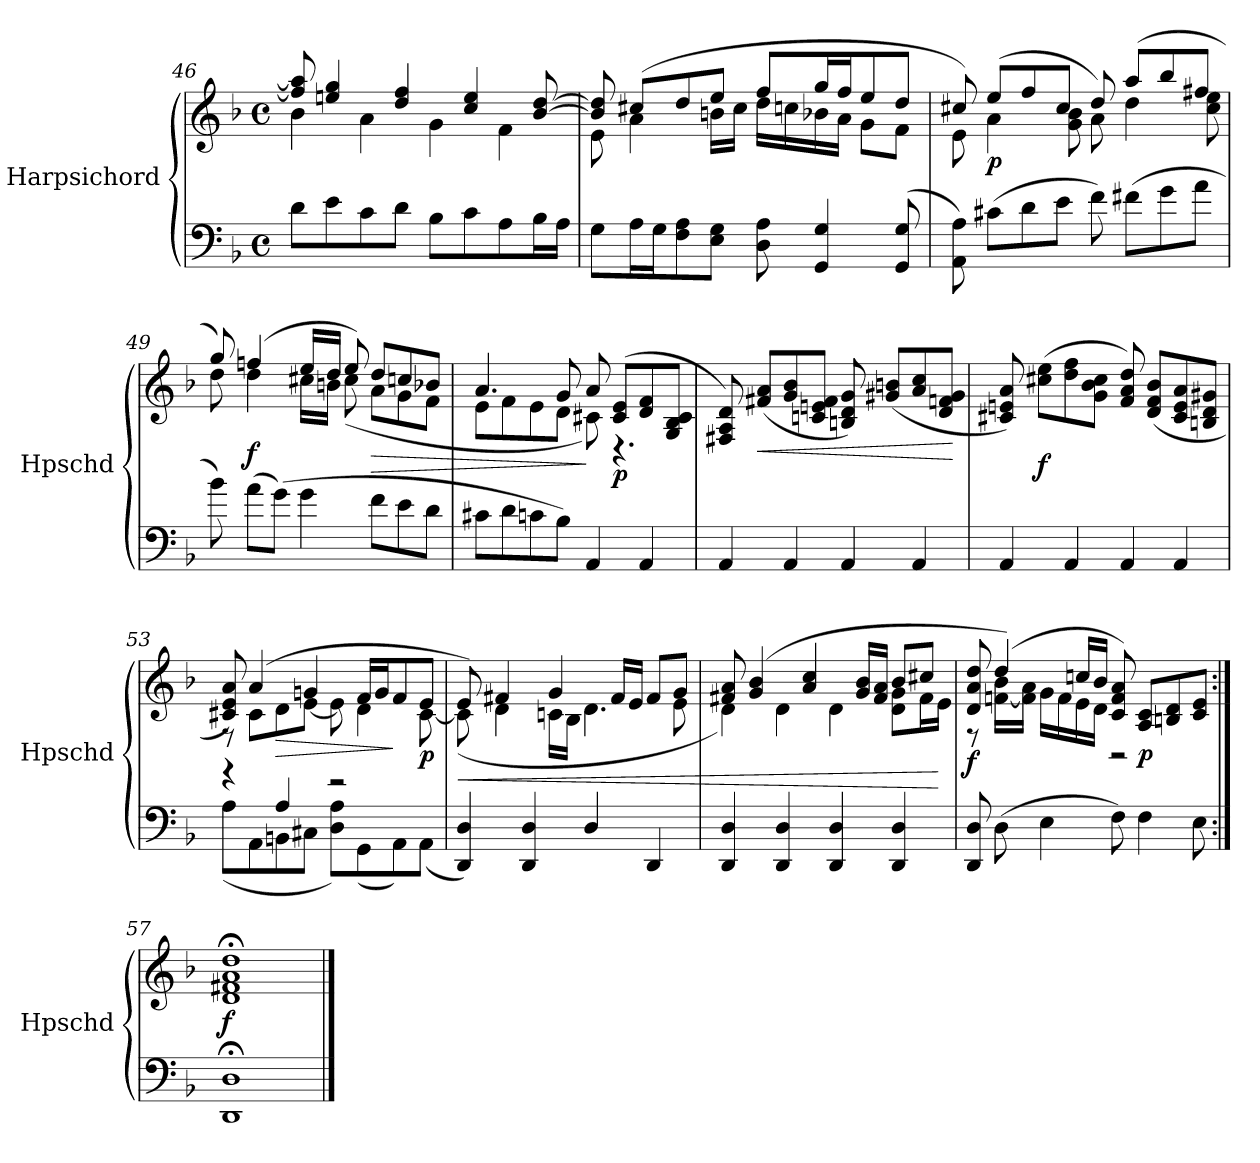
**kern	**kern	**dynam
*part1	*part1	*part1
*staff2	*staff1	*staff1/2
*I"Harpsichord	*	*
*I'Hpschd	*	*
*clefF4	*clefG2	*
*k[b-]	*k[b-]	*
*M4/4	*M4/4	*
*met(c)	*met(c)	*
=46	=46	=46
*	*^	*
8d\L	8ff]/ 8aa]/	4b-\	.
8e\	4een/ 4gg/	.	.
8c\	.	4a\	.
8d\J	4dd/ 4ff/	.	.
8B-\L	.	4g\	.
8c\	4cc/ 4ee/	.	.
8A\	.	4f\	.
16B-\L	[8b-/ [8dd/	.	.
16A\JJ	.	.	.
=47	=47	=47	=47
8G\L	8b-]/ 8dd]/	8e\	.
16A\L	(8cc#X/L	4a\	.
16G\J	.	.	.
8F\ 8A\	8dd/	.	.
8E\ 8G\J	8ee/J	16bn\LL	.
.	.	16cc#\JJ	.
8D\ 8A\	8ff/L	16dd\LL	.
.	.	16ccn\	.
4GG/ 4G/	16gg/L	16b-X\	.
.	16ff/J	16a\JJ	.
.	8ee/	8g\L	.
(8GG/ 8G/	8dd/J	8f\J	.
=48	=48	=48	=48
8AA\ 8A\)	8cc#X/)	8e\	.
(8c#X\L	(8ee/L	4a\	p
8d\	8ff/	.	.
8e\J	8cc#/J	8g\ 8b-\	.
8f\)	8dd/)	8a\	.
(8f#X\L	(8aa/L	4dd\	.
8g\	8bb-/	.	.
8a\J	8ff#X/J	8cc#\ 8ee\	.
=49	=49	=49	=49
8b-\)	8gg/)	8dd\	.
(8a\L	(4ffn/	4dd\	f
(8g\J)	.	.	.
4g\	16ee/LL	16cc#X\LL	.
.	16dd/JJ	16bn\JJ	.
.	8ee/)	(8cc#\	.
!	!	!	!LO:HP:b
8f\L	8dd/L	8a\L	>
8e\	8ccn/	8g\	.
8d\J	8b-X/J	8f\J	.
=50	=50	=50	=50
8c#X\L	4.a/	8e\L	.
8d\	.	8f\	.
8cn\	.	8e\	.
8B-\J)	8g/	8d\J	.
4AA/	8a/	8c#X\)	]
.	(8c#/ 8e/L	4.r	p
4AA/	8d/ 8f/	.	.
.	8G/ 8B-/ 8c#/J	.	.
*	*v	*v	*
=51	=51	=51
4AA/	8F#X/ 8A/ 8d/)	.
!	!	!LO:HP:b
.	(8f#X/ 8a/L	<
4AA/	8g/ 8b-/	.
.	8cn/ 8en/ 8f#/J	.
4AA/	8Bn/ 8d/ 8g/)	.
.	(8g#X/ 8bn/L	.
4AA/	8a/ 8cc/	.
.	8d/ 8fn/ 8g#/J	.
.	.	[
=52	=52	=52
4AA/	8c#X/ 8en/ 8a/)	.
.	(8cc#X\ 8ee\L	f
4AA/	8dd\ 8ff\	.
.	8g\ 8b-\ 8cc#\J	.
4AA/	8f/ 8a/ 8dd/)	.
.	(8d/ 8f/ 8b-/L	.
4AA/	8c#/ 8e/ 8a/	.
.	8Bn/ 8d/ 8g#X/J	.
=53	=53	=53
*^	*^	*
4r	(8A\L	8c#X/ 8e/ 8a/)	8r	.
.	8AA\	(4a/	8c#\L	.
!	!	!	!	!LO:HP:b
4A/	8BBn\	.	8d\	>
.	8C#X\J	4gn/	[8e\J	.
2r	8D\ 8A\L)	.	8e\]	.
.	(8GG\	16f/LL	4d\	.
.	.	16g/J	.	.
.	8AA\)	8f/	.	]
.	(8AA\J	8e/J	[8c#\	p
=54	=54	=54	=54	=54
!	!	!	!	!LO:HP:b
*v	*v	*	*	*
4DD/ 4D/)	8e/)	(8c#\]	<
.	4f#X/	4d\	.
4DD/ 4D/	.	.	.
.	4g/	16cn\LL	.
.	.	16B-\JJ	.
4D/	.	4.d\	.
.	16f#/LL	.	.
.	16e/JJ	.	.
4DD/	8f#/L	.	.
.	8g/J	8e\	.
=55	=55	=55	=55
4DD/ 4D/	8f#X/ 8a/	4d\)	.
.	(4g/ 4b-/	.	.
4DD/ 4D/	.	4d\	.
.	4a/ 4cc/	.	.
4DD/ 4D/	.	4d\	.
.	16g/ 16b-/LL	.	.
.	16f#/ 16a/JJ	.	.
4DD/ 4D/	8b-/L	8d\ 8g\L	.
.	8cc#X/J	16f#\L	.
.	.	16e\JJ	[
=56	=56	=56	=56
8DD/ 8D/	8d/ 8a/ 8dd/	8r	f
(8D\	(4dd/)	[16fn\ 16b-\LL	.
.	.	16f]\ 16a\JJ	.
4E\	.	16g\LL	.
.	.	16f\	.
.	16ccn/LL	16e\	.
.	16b-/JJ	16d\JJ	.
8F\)	8c/ 8f/ 8a/)	2r	.
4F\	8A/ 8c/L	.	p
.	8Bn/ 8d/	.	.
8E\	8c/ 8e/J	.	.
*	*v	*v	*
=57:|!	=57:|!	=57:|!
1DD;< 1D;<	1d;< 1f#X;< 1a;< 1dd;<	f
==	==	==
*-	*-	*-
